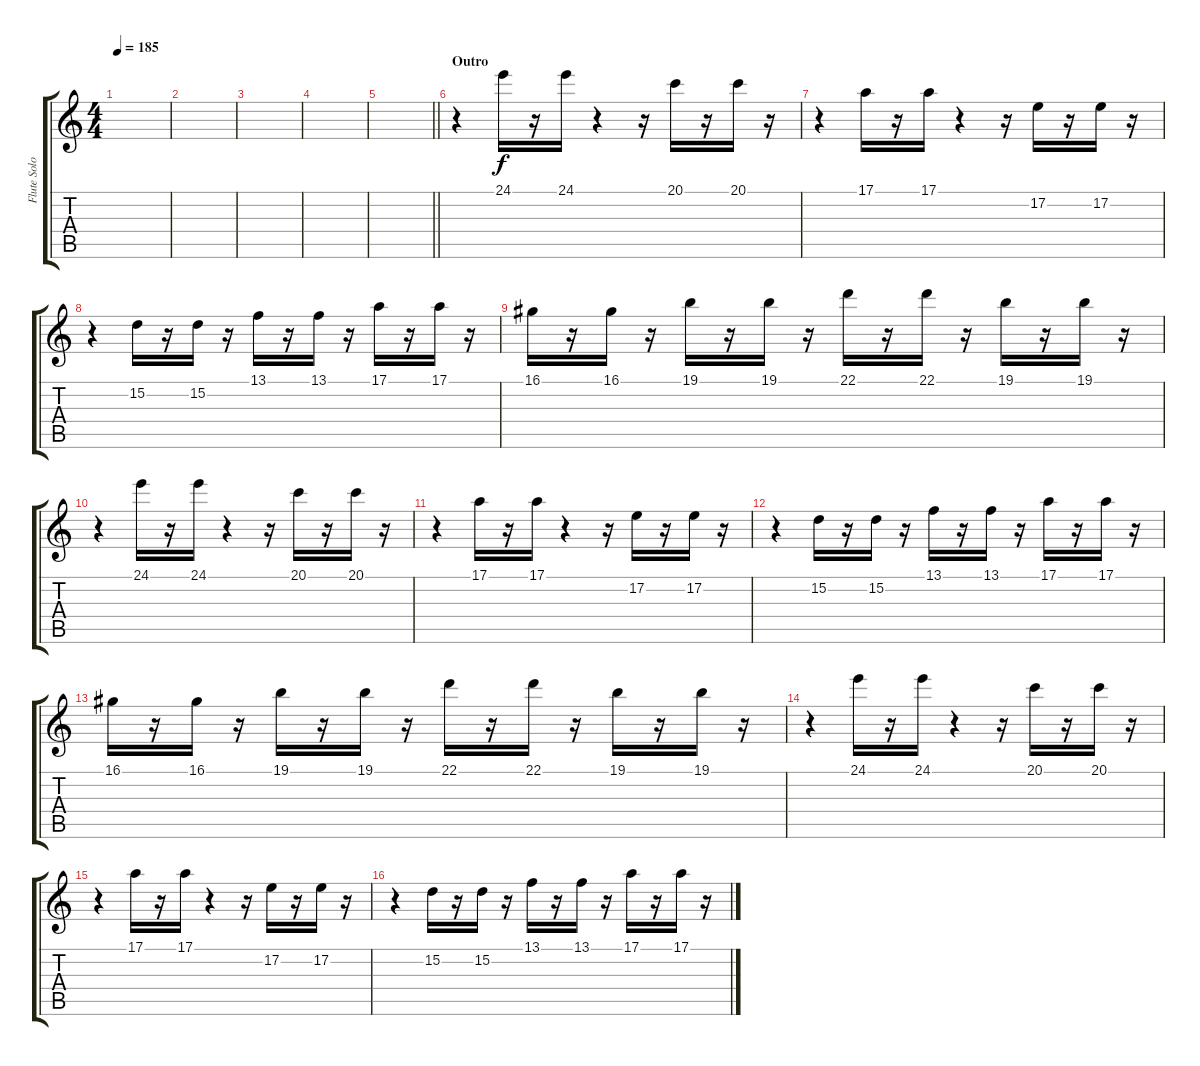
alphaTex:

\track ("Flute Solo" "Flute Solo") {instrument panflute}
\staff {score tabs}
\tuning (E4 B3 G3 D3 A2 E2) {hide}
\ts (4 4)
\tempo 185
\clef g2
\ks c
|
|
|
|
\barLineRight lightlight
|
\section ("" "Outro")
r.4 24.1.16 r.16 24.1.16 r.4 r.16 20.1.16 r.16 20.1.16 r.16 |
r.4 17.1.16 r.16 17.1.16 r.4 r.16 17.2.16 r.16 17.2.16 r.16 |
r.4 15.2.16 r.16 15.2.16 r.16 13.1.16 r.16 13.1.16 r.16 17.1.16 r.16 17.1.16 r.16 |
16.1.16 r.16 16.1.16 r.16 19.1.16 r.16 19.1.16 r.16 22.1.16 r.16 22.1.16 r.16 19.1.16 r.16 19.1.16 r.16 |
r.4 24.1.16 r.16 24.1.16 r.4 r.16 20.1.16 r.16 20.1.16 r.16 |
r.4 17.1.16 r.16 17.1.16 r.4 r.16 17.2.16 r.16 17.2.16 r.16 |
r.4 15.2.16 r.16 15.2.16 r.16 13.1.16 r.16 13.1.16 r.16 17.1.16 r.16 17.1.16 r.16 |
16.1.16 r.16 16.1.16 r.16 19.1.16 r.16 19.1.16 r.16 22.1.16 r.16 22.1.16 r.16 19.1.16 r.16 19.1.16 r.16 |
r.4 24.1.16 r.16 24.1.16 r.4 r.16 20.1.16 r.16 20.1.16 r.16 |
r.4 17.1.16 r.16 17.1.16 r.4 r.16 17.2.16 r.16 17.2.16 r.16 |
r.4 15.2.16 r.16 15.2.16 r.16 13.1.16 r.16 13.1.16 r.16 17.1.16 r.16 17.1.16 r.16
